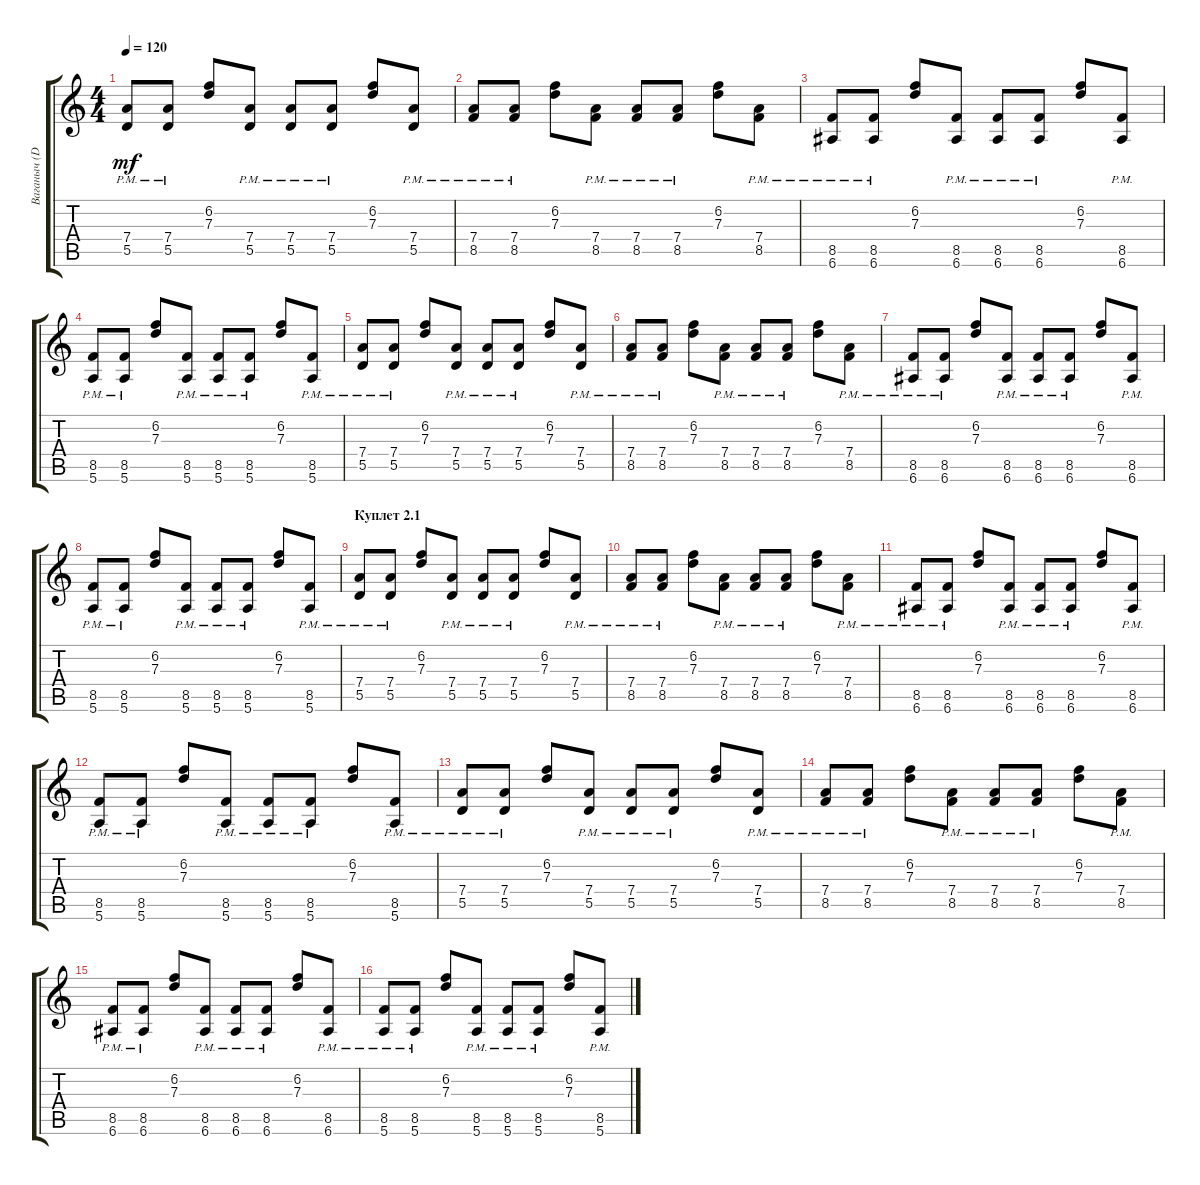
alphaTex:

\track ("Ваганыч (Distortion)" "Ваганыч (D") {instrument overdrivenguitar}
\staff {score tabs}
\tuning (E4 B3 G3 D3 A2 E2) {hide}
\ts (4 4)
\tempo 120
\clef g2
\ks c
(7.4{pm} 5.5{pm}).8{dy mf} (7.4{pm} 5.5{pm}).8 (6.2 7.3).8 (7.4{pm} 5.5{pm}).8 (7.4{pm} 5.5{pm}).8 (7.4{pm} 5.5{pm}).8 (6.2 7.3).8 (7.4{pm} 5.5{pm}).8 |
(7.4{pm} 8.5{pm}).8 (7.4{pm} 8.5{pm}).8 (6.2 7.3).8 (7.4{pm} 8.5{pm}).8 (7.4{pm} 8.5{pm}).8 (7.4{pm} 8.5{pm}).8 (6.2 7.3).8 (7.4{pm} 8.5{pm}).8 |
(8.5{pm} 6.6{pm}).8 (8.5{pm} 6.6{pm}).8 (6.2 7.3).8 (8.5{pm} 6.6{pm}).8 (8.5{pm} 6.6{pm}).8 (8.5{pm} 6.6{pm}).8 (6.2 7.3).8 (8.5{pm} 6.6{pm}).8 |
(8.5{pm} 5.6{pm}).8 (8.5{pm} 5.6{pm}).8 (6.2 7.3).8 (8.5{pm} 5.6{pm}).8 (8.5{pm} 5.6{pm}).8 (8.5{pm} 5.6{pm}).8 (6.2 7.3).8 (8.5{pm} 5.6{pm}).8 |
(7.4{pm} 5.5{pm}).8 (7.4{pm} 5.5{pm}).8 (6.2 7.3).8 (7.4{pm} 5.5{pm}).8 (7.4{pm} 5.5{pm}).8 (7.4{pm} 5.5{pm}).8 (6.2 7.3).8 (7.4{pm} 5.5{pm}).8 |
(7.4{pm} 8.5{pm}).8 (7.4{pm} 8.5{pm}).8 (6.2 7.3).8 (7.4{pm} 8.5{pm}).8 (7.4{pm} 8.5{pm}).8 (7.4{pm} 8.5{pm}).8 (6.2 7.3).8 (7.4{pm} 8.5{pm}).8 |
(8.5{pm} 6.6{pm}).8 (8.5{pm} 6.6{pm}).8 (6.2 7.3).8 (8.5{pm} 6.6{pm}).8 (8.5{pm} 6.6{pm}).8 (8.5{pm} 6.6{pm}).8 (6.2 7.3).8 (8.5{pm} 6.6{pm}).8 |
(8.5{pm} 5.6{pm}).8 (8.5{pm} 5.6{pm}).8 (6.2 7.3).8 (8.5{pm} 5.6{pm}).8 (8.5{pm} 5.6{pm}).8 (8.5{pm} 5.6{pm}).8 (6.2 7.3).8 (8.5{pm} 5.6{pm}).8 |
\section ("" "Куплет 2.1")
(7.4{pm} 5.5{pm}).8 (7.4{pm} 5.5{pm}).8 (6.2 7.3).8 (7.4{pm} 5.5{pm}).8 (7.4{pm} 5.5{pm}).8 (7.4{pm} 5.5{pm}).8 (6.2 7.3).8 (7.4{pm} 5.5{pm}).8 |
(7.4{pm} 8.5{pm}).8 (7.4{pm} 8.5{pm}).8 (6.2 7.3).8 (7.4{pm} 8.5{pm}).8 (7.4{pm} 8.5{pm}).8 (7.4{pm} 8.5{pm}).8 (6.2 7.3).8 (7.4{pm} 8.5{pm}).8 |
(8.5{pm} 6.6{pm}).8 (8.5{pm} 6.6{pm}).8 (6.2 7.3).8 (8.5{pm} 6.6{pm}).8 (8.5{pm} 6.6{pm}).8 (8.5{pm} 6.6{pm}).8 (6.2 7.3).8 (8.5{pm} 6.6{pm}).8 |
(8.5{pm} 5.6{pm}).8 (8.5{pm} 5.6{pm}).8 (6.2 7.3).8 (8.5{pm} 5.6{pm}).8 (8.5{pm} 5.6{pm}).8 (8.5{pm} 5.6{pm}).8 (6.2 7.3).8 (8.5{pm} 5.6{pm}).8 |
(7.4{pm} 5.5{pm}).8 (7.4{pm} 5.5{pm}).8 (6.2 7.3).8 (7.4{pm} 5.5{pm}).8 (7.4{pm} 5.5{pm}).8 (7.4{pm} 5.5{pm}).8 (6.2 7.3).8 (7.4{pm} 5.5{pm}).8 |
(7.4{pm} 8.5{pm}).8 (7.4{pm} 8.5{pm}).8 (6.2 7.3).8 (7.4{pm} 8.5{pm}).8 (7.4{pm} 8.5{pm}).8 (7.4{pm} 8.5{pm}).8 (6.2 7.3).8 (7.4{pm} 8.5{pm}).8 |
(8.5{pm} 6.6{pm}).8 (8.5{pm} 6.6{pm}).8 (6.2 7.3).8 (8.5{pm} 6.6{pm}).8 (8.5{pm} 6.6{pm}).8 (8.5{pm} 6.6{pm}).8 (6.2 7.3).8 (8.5{pm} 6.6{pm}).8 |
(8.5{pm} 5.6{pm}).8 (8.5{pm} 5.6{pm}).8 (6.2 7.3).8 (8.5{pm} 5.6{pm}).8 (8.5{pm} 5.6{pm}).8 (8.5{pm} 5.6{pm}).8 (6.2 7.3).8 (8.5{pm} 5.6{pm}).8
